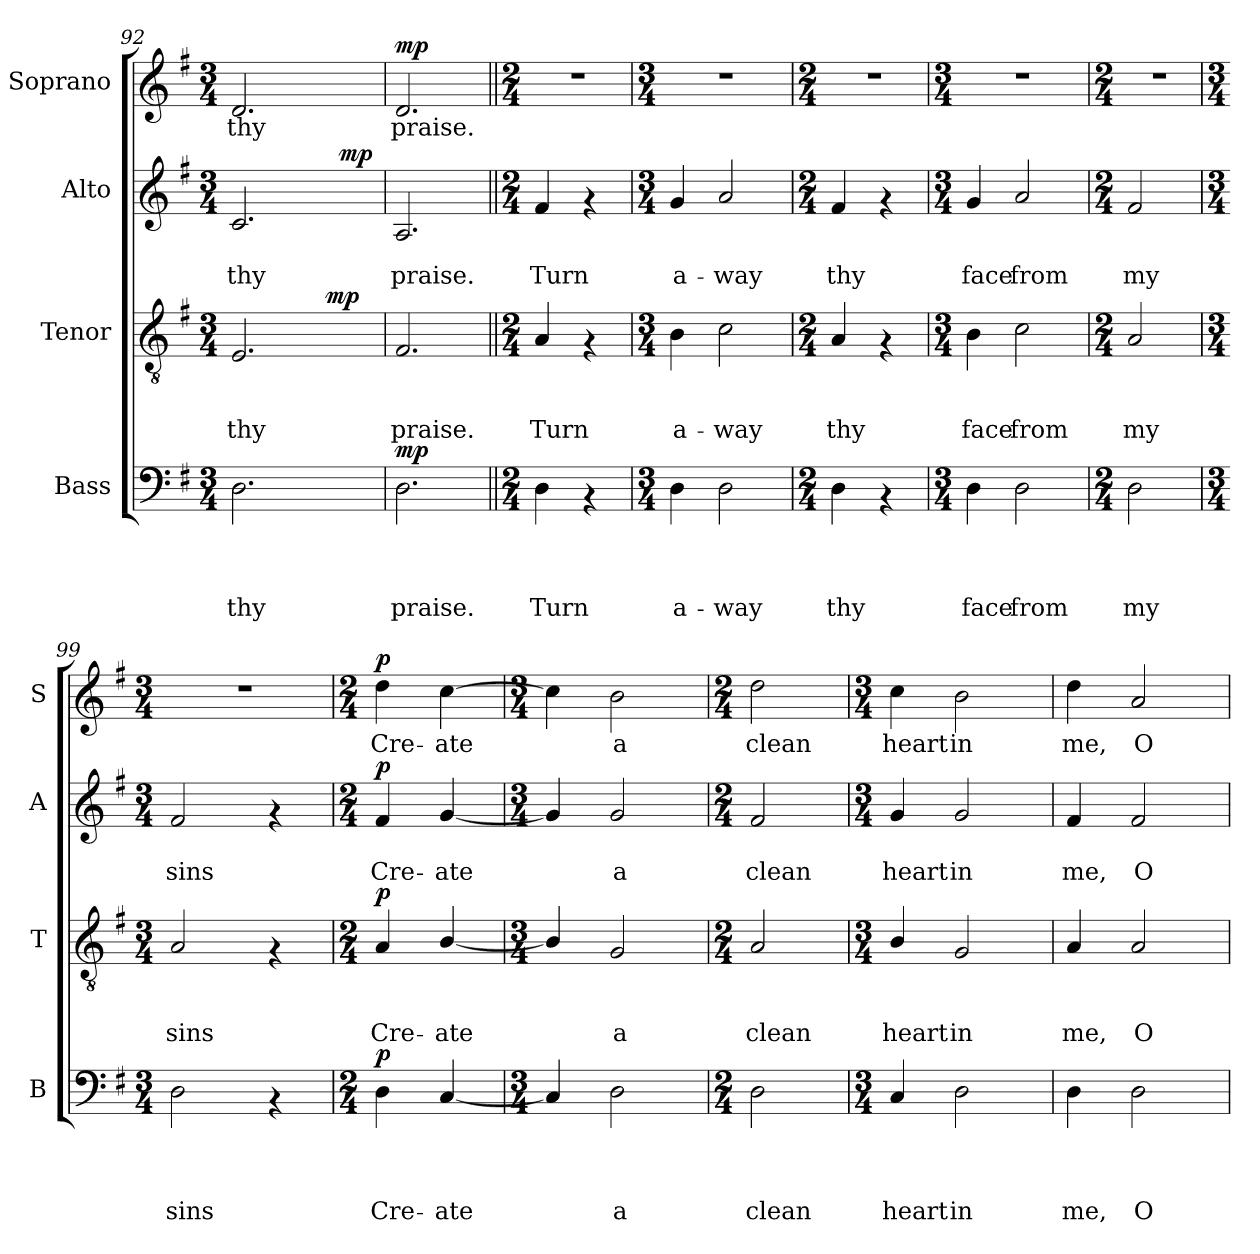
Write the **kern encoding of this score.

**kern	**text	**text	**text	**text	**dynam	**kern	**text	**text	**text	**dynam	**kern	**text	**text	**dynam	**kern	**text	**dynam
*part4	*part4	*part4	*part4	*part4	*part4	*part3	*part3	*part3	*part3	*part3	*part2	*part2	*part2	*part2	*part1	*part1	*part1
*staff4	*staff4	*staff4	*staff4	*staff4	*staff4	*staff3	*staff3	*staff3	*staff3	*staff3	*staff2	*staff2	*staff2	*staff2	*staff1	*staff1	*staff1
*I"Bass	*	*	*	*	*	*I"Tenor	*	*	*	*	*I"Alto	*	*	*	*I"Soprano	*	*
*I'B	*	*	*	*	*	*I'T	*	*	*	*	*I'A	*	*	*	*I'S	*	*
*clefF4	*	*	*	*	*	*clefGv2	*	*	*	*	*clefG2	*	*	*	*clefG2	*	*
*k[f#]	*	*	*	*	*	*k[f#]	*	*	*	*	*k[f#]	*	*	*	*k[f#]	*	*
*G:	*	*	*	*	*	*G:	*	*	*	*	*G:	*	*	*	*G:	*	*
*M3/4	*	*	*	*	*	*M3/4	*	*	*	*	*M3/4	*	*	*	*M3/4	*	*
=92	=92	=92	=92	=92	=92	=92	=92	=92	=92	=92	=92	=92	=92	=92	=92	=92	=92
!	!	!	!	!LO:LY:b	!	!	!	!	!LO:LY:b	!	!	!	!LO:LY:b	!	!	!LO:LY:b	!
*	*	*	*	*	*	*^	*	*	*	*	*^	*	*	*	*	*	*
2.D\	.	.	.	thy	.	2.E/	2ryy	.	.	thy	.	2.c/	2ryy	.	thy	.	2.d/	thy	.
.	.	.	.	.	.	.	16ryy	.	.	.	.	.	16.ryy	.	.	.	.	.	.
!	!	!	!	!	!	!	!	!	!	!	!LO:DY:a	!	!	!	!	!	!	!	!
.	.	.	.	.	.	.	8.ryy	.	.	.	mp	.	.	.	.	.	.	.	.
!	!	!	!	!	!	!	!	!	!	!	!	!	!	!	!	!LO:DY:a	!	!	!
.	.	.	.	.	.	.	.	.	.	.	.	.	8ryy	.	.	mp	.	.	.
.	.	.	.	.	.	.	.	.	.	.	.	.	32ryy	.	.	.	.	.	.
=93	=93	=93	=93	=93	=93	=93	=93	=93	=93	=93	=93	=93	=93	=93	=93	=93	=93	=93	=93
!	!	!	!	!LO:LY:b	!LO:DY:a	!	!	!	!	!LO:LY:b	!	!	!	!	!LO:LY:b	!	!	!LO:LY:b	!LO:DY:a
*	*	*	*	*	*	*v	*v	*	*	*	*	*	*	*	*	*	*	*	*
*	*	*	*	*	*	*	*	*	*	*	*v	*v	*	*	*	*	*	*
2.D\	.	.	.	praise.	mp	2.F#/	.	.	praise.	.	2.A/	.	praise.	.	2.d/	praise.	mp
=94||	=94||	=94||	=94||	=94||	=94||	=94||	=94||	=94||	=94||	=94||	=94||	=94||	=94||	=94||	=94||	=94||	=94||
*M2/4	*	*	*	*	*	*M2/4	*	*	*	*	*M2/4	*	*	*	*M2/4	*	*
!	!	!	!	!LO:LY:b	!	!	!	!	!LO:LY:b	!	!	!	!LO:LY:b	!	!	!	!
4D\	.	.	.	Turn	.	4A/	.	.	Turn	.	4f#/	.	Turn	.	2r	.	.
4rAA	.	.	.	.	.	4rF	.	.	.	.	4rf	.	.	.	.	.	.
=95	=95	=95	=95	=95	=95	=95	=95	=95	=95	=95	=95	=95	=95	=95	=95	=95	=95
*M3/4	*	*	*	*	*	*M3/4	*	*	*	*	*M3/4	*	*	*	*M3/4	*	*
!	!	!	!	!LO:LY:b	!	!	!	!	!LO:LY:b	!	!	!	!LO:LY:b	!	!	!	!
4D\	.	.	.	a-	.	4B\	.	.	a-	.	4g/	.	a-	.	2.r	.	.
!	!	!	!	!LO:LY:b	!	!	!	!	!LO:LY:b	!	!	!	!LO:LY:b	!	!	!	!
2D\	.	.	.	-way	.	2c\	.	.	-way	.	2a/	.	-way	.	.	.	.
=96	=96	=96	=96	=96	=96	=96	=96	=96	=96	=96	=96	=96	=96	=96	=96	=96	=96
*M2/4	*	*	*	*	*	*M2/4	*	*	*	*	*M2/4	*	*	*	*M2/4	*	*
!	!	!	!	!LO:LY:b	!	!	!	!	!LO:LY:b	!	!	!	!LO:LY:b	!	!	!	!
4D\	.	.	.	thy	.	4A/	.	.	thy	.	4f#/	.	thy	.	2r	.	.
4rAA	.	.	.	.	.	4rF	.	.	.	.	4rf	.	.	.	.	.	.
!!LO:PB:g=z
=97	=97	=97	=97	=97	=97	=97	=97	=97	=97	=97	=97	=97	=97	=97	=97	=97	=97
*M3/4	*	*	*	*	*	*M3/4	*	*	*	*	*M3/4	*	*	*	*M3/4	*	*
!	!	!	!	!LO:LY:b	!	!	!	!	!LO:LY:b	!	!	!	!LO:LY:b	!	!	!	!
4D\	.	.	.	face	.	4B\	.	.	face	.	4g/	.	face	.	2.r	.	.
!	!	!	!	!LO:LY:b	!	!	!	!	!LO:LY:b	!	!	!	!LO:LY:b	!	!	!	!
2D\	.	.	.	from	.	2c\	.	.	from	.	2a/	.	from	.	.	.	.
=98	=98	=98	=98	=98	=98	=98	=98	=98	=98	=98	=98	=98	=98	=98	=98	=98	=98
*M2/4	*	*	*	*	*	*M2/4	*	*	*	*	*M2/4	*	*	*	*M2/4	*	*
!	!	!	!	!LO:LY:b	!	!	!	!	!LO:LY:b	!	!	!	!LO:LY:b	!	!	!	!
2D\	.	.	.	my	.	2A/	.	.	my	.	2f#/	.	my	.	2r	.	.
=99	=99	=99	=99	=99	=99	=99	=99	=99	=99	=99	=99	=99	=99	=99	=99	=99	=99
*M3/4	*	*	*	*	*	*M3/4	*	*	*	*	*M3/4	*	*	*	*M3/4	*	*
!	!	!	!	!LO:LY:b	!	!	!	!	!LO:LY:b	!	!	!	!LO:LY:b	!	!	!	!
2D\	.	.	.	sins	.	2A/	.	.	sins	.	2f#/	.	sins	.	2.r	.	.
4rAA	.	.	.	.	.	4rF	.	.	.	.	4rf	.	.	.	.	.	.
=100	=100	=100	=100	=100	=100	=100	=100	=100	=100	=100	=100	=100	=100	=100	=100	=100	=100
*M2/4	*	*	*	*	*	*M2/4	*	*	*	*	*M2/4	*	*	*	*M2/4	*	*
!	!	!	!	!LO:LY:b	!LO:DY:a	!	!	!	!LO:LY:b	!LO:DY:a	!	!	!LO:LY:b	!LO:DY:a	!	!LO:LY:b	!LO:DY:a
4D\	.	.	.	Cre-	p	4A/	.	.	Cre-	p	4f#/	.	Cre-	p	4dd\	Cre-	p
!	!	!	!	!LO:LY:b	!	!	!	!	!LO:LY:b	!	!	!	!LO:LY:b	!	!	!LO:LY:b	!
[<4C/	.	.	.	-ate	.	[<4B/	.	.	-ate	.	[<4g/	.	-ate	.	[>4cc\	-ate	.
=101	=101	=101	=101	=101	=101	=101	=101	=101	=101	=101	=101	=101	=101	=101	=101	=101	=101
*M3/4	*	*	*	*	*	*M3/4	*	*	*	*	*M3/4	*	*	*	*M3/4	*	*
4C/]	.	.	.	.	.	4B/]	.	.	.	.	4g/]	.	.	.	4cc\]	.	.
!	!	!	!	!LO:LY:b	!	!	!	!	!LO:LY:b	!	!	!	!LO:LY:b	!	!	!LO:LY:b	!
2D\	.	.	.	a	.	2G/	.	.	a	.	2g/	.	a	.	2b\	a	.
=102	=102	=102	=102	=102	=102	=102	=102	=102	=102	=102	=102	=102	=102	=102	=102	=102	=102
*M2/4	*	*	*	*	*	*M2/4	*	*	*	*	*M2/4	*	*	*	*M2/4	*	*
!	!	!	!	!LO:LY:b	!	!	!	!	!LO:LY:b	!	!	!	!LO:LY:b	!	!	!LO:LY:b	!
2D\	.	.	.	clean	.	2A/	.	.	clean	.	2f#/	.	clean	.	2dd\	clean	.
=103	=103	=103	=103	=103	=103	=103	=103	=103	=103	=103	=103	=103	=103	=103	=103	=103	=103
*M3/4	*	*	*	*	*	*M3/4	*	*	*	*	*M3/4	*	*	*	*M3/4	*	*
!	!	!	!	!LO:LY:b	!	!	!	!	!LO:LY:b	!	!	!	!LO:LY:b	!	!	!LO:LY:b	!
4C/	.	.	.	heart	.	4B/	.	.	heart	.	4g/	.	heart	.	4cc\	heart	.
!	!	!	!	!LO:LY:b	!	!	!	!	!LO:LY:b	!	!	!	!LO:LY:b	!	!	!LO:LY:b	!
2D\	.	.	.	in	.	2G/	.	.	in	.	2g/	.	in	.	2b\	in	.
=104	=104	=104	=104	=104	=104	=104	=104	=104	=104	=104	=104	=104	=104	=104	=104	=104	=104
!	!	!	!	!LO:LY:b	!	!	!	!	!LO:LY:b	!	!	!	!LO:LY:b	!	!	!LO:LY:b	!
4D\	.	.	.	me,	.	4A/	.	.	me,	.	4f#/	.	me,	.	4dd\	me,	.
!	!	!	!	!LO:LY:b	!	!	!	!	!LO:LY:b	!	!	!	!LO:LY:b	!	!	!LO:LY:b	!
2D\	.	.	.	O	.	2A/	.	.	O	.	2f#/	.	O	.	2a/	O	.
=	=	=	=	=	=	=	=	=	=	=	=	=	=	=	=	=	=
*-	*-	*-	*-	*-	*-	*-	*-	*-	*-	*-	*-	*-	*-	*-	*-	*-	*-
